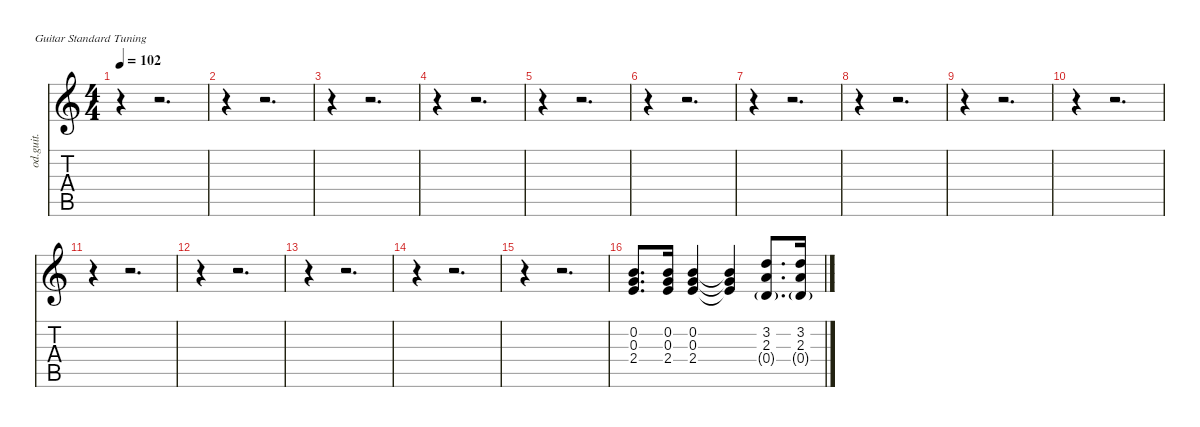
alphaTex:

\defaultSystemsLayout 4
\hideDynamics
\bracketExtendMode nobrackets
\otherSystemsTrackNameOrientation horizontal
\track ("David Gilmour" "od.guit.") {instrument overdrivenguitar}
\staff {score tabs}
\tuning (E4 B3 G3 D3 A2 E2)
\ts (4 4)
\tempo 102
\clef g2
\ks c
r.4{dy f beam Down} r.2{d beam Down} |
r.4{beam Down} r.2{d beam Down} |
r.4{beam Down} r.2{d beam Down} |
r.4{beam Down} r.2{d beam Down} |
r.4{beam Down} r.2{d beam Down} |
r.4{beam Down} r.2{d beam Down} |
r.4{beam Down} r.2{d beam Down} |
r.4{beam Down} r.2{d beam Down} |
r.4{beam Down} r.2{d beam Down} |
r.4{beam Down} r.2{d beam Down} |
r.4{beam Down} r.2{d beam Down} |
r.4{beam Down} r.2{d beam Down} |
r.4{beam Down} r.2{d beam Down} |
r.4{beam Down} r.2{d beam Down} |
r.4{beam Down} r.2{d beam Down} |
(0.2 0.3 2.4).8{d beam Up} (0.2 0.3 2.4).16{beam Up} (0.2 0.3 2.4).4{beam Up} (0.2{t} 0.3{t} 2.4{t}).4{beam Up} (3.2 2.3 0.4{g}).8{d beam Up} (3.2 2.3 0.4{g}).16{beam Up}
